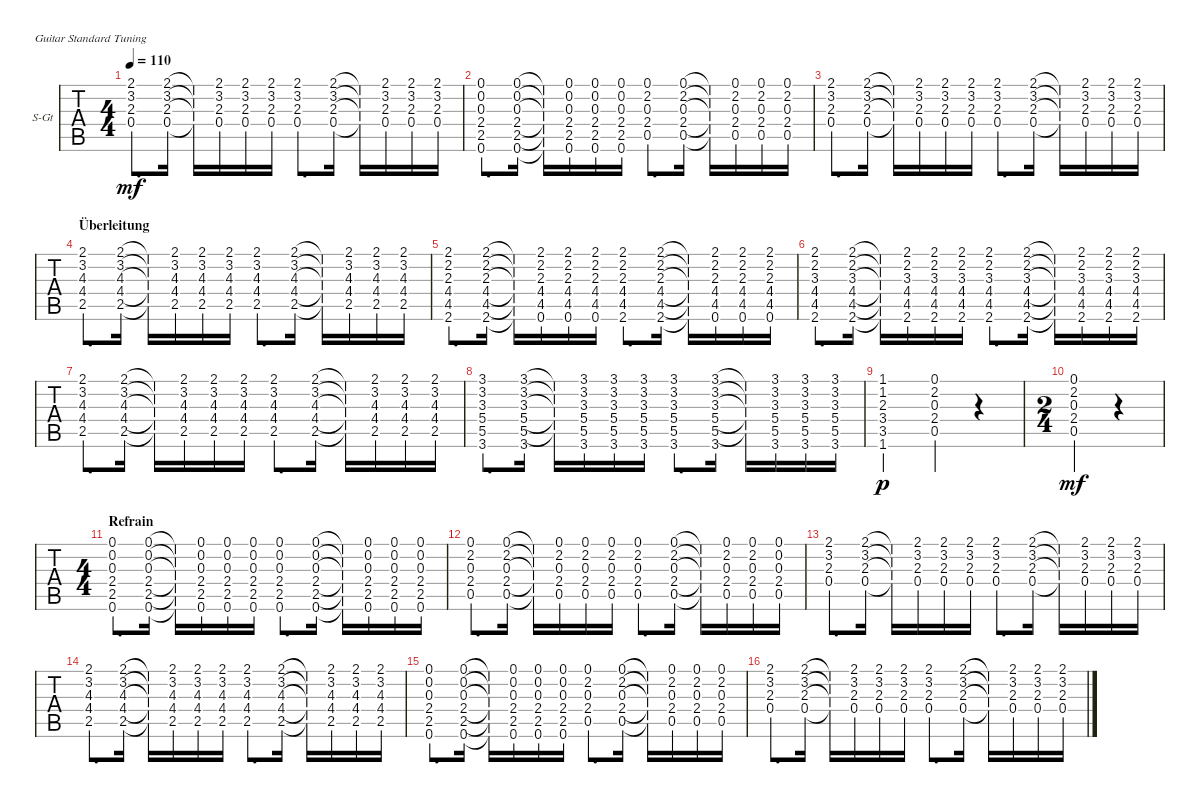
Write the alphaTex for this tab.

\bracketExtendMode groupsimilarinstruments
\firstSystemTrackNameOrientation horizontal
\otherSystemsTrackNameOrientation horizontal
\track ("Rhythm Guitar " "S-Gt") {instrument acousticguitarsteel}
\staff {tabs}
\tuning (E4 B3 G3 D3 A2 E2)
\ts (4 4)
\tempo 110
\clef g2
\ks c
(2.1 3.2 2.3 0.4).8{d dy mf} (2.1 3.2 2.3 0.4).16 (2.1{t} 3.2{t} 2.3{t} 0.4{t}).16 (2.1 3.2 2.3 0.4).16 (2.1 3.2 2.3 0.4).16 (2.1 3.2 2.3 0.4).16 (2.1 3.2 2.3 0.4).8{d} (2.1 3.2 2.3 0.4).16 (2.1{t} 3.2{t} 2.3{t} 0.4{t}).16 (2.1 3.2 2.3 0.4).16 (2.1 3.2 2.3 0.4).16 (2.1 3.2 2.3 0.4).16 |
(0.1 0.2 0.3 2.4 2.5 0.6).8{d} (0.1 0.2 0.3 2.4 2.5 0.6).16 (0.1{t} 0.2{t} 0.3{t} 2.4{t} 2.5{t} 0.6{t}).16 (0.1 0.2 0.3 2.4 2.5 0.6).16 (0.1 0.2 0.3 2.4 2.5 0.6).16 (0.1 0.2 0.3 2.4 2.5 0.6).16 (0.1 2.2 0.3 2.4 0.5).8{d} (0.1 2.2 0.3 2.4 0.5).16 (0.1{t} 2.2{t} 0.3{t} 2.4{t} 0.5{t}).16 (0.1 2.2 0.3 2.4 0.5).16 (0.1 2.2 0.3 2.4 0.5).16 (0.1 2.2 0.3 2.4 0.5).16 |
(2.1 3.2 2.3 0.4).8{d} (2.1 3.2 2.3 0.4).16 (2.1{t} 3.2{t} 2.3{t} 0.4{t}).16 (2.1 3.2 2.3 0.4).16 (2.1 3.2 2.3 0.4).16 (2.1 3.2 2.3 0.4).16 (2.1 3.2 2.3 0.4).8{d} (2.1 3.2 2.3 0.4).16 (2.1{t} 3.2{t} 2.3{t} 0.4{t}).16 (2.1 3.2 2.3 0.4).16 (2.1 3.2 2.3 0.4).16 (2.1 3.2 2.3 0.4).16 |
\section ("" "Überleitung")
(2.1 3.2 4.3 4.4 2.5).8{d} (2.1 3.2 4.3 4.4 2.5).16 (2.1{t} 3.2{t} 4.3{t} 4.4{t} 2.5{t}).16 (2.1 3.2 4.3 4.4 2.5).16 (2.1 3.2 4.3 4.4 2.5).16 (2.1 3.2 4.3 4.4 2.5).16 (2.1 3.2 4.3 4.4 2.5).8{d} (2.1 3.2 4.3 4.4 2.5).16 (2.1{t} 3.2{t} 4.3{t} 4.4{t} 2.5{t}).16 (2.1 3.2 4.3 4.4 2.5).16 (2.1 3.2 4.3 4.4 2.5).16 (2.1 3.2 4.3 4.4 2.5).16 |
(2.1 2.2 2.3 4.4 4.5 2.6).8{d} (2.1 2.2 2.3 4.4 4.5 2.6).16 (2.1{t} 2.2{t} 2.3{t} 4.4{t} 4.5{t} 2.6{t}).16 (2.1 2.2 2.3 4.4 4.5 0.6).16 (2.1 2.2 2.3 4.4 4.5 0.6).16 (2.1 2.2 2.3 4.4 4.5 0.6).16 (2.1 2.2 2.3 4.4 4.5 2.6).8{d} (2.1 2.2 2.3 4.4 4.5 2.6).16 (2.1{t} 2.2{t} 2.3{t} 4.4{t} 4.5{t} 2.6{t}).16 (2.1 2.2 2.3 4.4 4.5 0.6).16 (2.1 2.2 2.3 4.4 4.5 0.6).16 (2.1 2.2 2.3 4.4 4.5 0.6).16 |
(2.1 2.2 3.3 4.4 4.5 2.6).8{d} (2.1 2.2 3.3 4.4 4.5 2.6).16 (2.1{t} 2.2{t} 3.3{t} 4.4{t} 4.5{t} 2.6{t}).16 (2.1 2.2 3.3 4.4 4.5 2.6).16 (2.1 2.2 3.3 4.4 4.5 2.6).16 (2.1 2.2 3.3 4.4 4.5 2.6).16 (2.1 2.2 3.3 4.4 4.5 2.6).8{d} (2.1 2.2 3.3 4.4 4.5 2.6).16 (2.1{t} 2.2{t} 3.3{t} 4.4{t} 4.5{t} 2.6{t}).16 (2.1 2.2 3.3 4.4 4.5 2.6).16 (2.1 2.2 3.3 4.4 4.5 2.6).16 (2.1 2.2 3.3 4.4 4.5 2.6).16 |
(2.1 3.2 4.3 4.4 2.5).8{d} (2.1 3.2 4.3 4.4 2.5).16 (2.1{t} 3.2{t} 4.3{t} 4.4{t} 2.5{t}).16 (2.1 3.2 4.3 4.4 2.5).16 (2.1 3.2 4.3 4.4 2.5).16 (2.1 3.2 4.3 4.4 2.5).16 (2.1 3.2 4.3 4.4 2.5).8{d} (2.1 3.2 4.3 4.4 2.5).16 (2.1{t} 3.2{t} 4.3{t} 4.4{t} 2.5{t}).16 (2.1 3.2 4.3 4.4 2.5).16 (2.1 3.2 4.3 4.4 2.5).16 (2.1 3.2 4.3 4.4 2.5).16 |
(3.1 3.2 3.3 5.4 5.5 3.6).8{d} (3.1 3.2 3.3 5.4 5.5 3.6).16 (3.1{t} 3.2{t} 3.3{t} 5.4{t} 5.5{t}).16 (3.1 3.2 3.3 5.4 5.5 3.6).16 (3.1 3.2 3.3 5.4 5.5 3.6).16 (3.1 3.2 3.3 5.4 5.5 3.6).16 (3.1 3.2 3.3 5.4 5.5 3.6).8{d} (3.1 3.2 3.3 5.4 5.5 3.6).16 (3.1{t} 3.2{t} 3.3{t} 5.4{t} 5.5{t}).16 (3.1 3.2 3.3 5.4 5.5 3.6).16 (3.1 3.2 3.3 5.4 5.5 3.6).16 (3.1 3.2 3.3 5.4 5.5 3.6).16 |
(1.1{ac} 1.2{ac} 2.3{ac} 3.4{ac} 3.5{ac} 1.6{ac}).2{dy p} (0.1{ac} 2.2{ac} 0.3{ac} 2.4{ac} 0.5{ac}).4 r.4 |
\ts (2 4)
(0.1 2.2 0.3 2.4 0.5).4{dy mf} r.4 |
\ts (4 4)
\section ("" "Refrain")
(0.1 0.2 0.3 2.4 2.5 0.6).8{d} (0.1 0.2 0.3 2.4 2.5 0.6).16 (0.1{t} 0.2{t} 0.3{t} 2.4{t} 2.5{t} 0.6{t}).16 (0.1 0.2 0.3 2.4 2.5 0.6).16 (0.1 0.2 0.3 2.4 2.5 0.6).16 (0.1 0.2 0.3 2.4 2.5 0.6).16 (0.1 0.2 0.3 2.4 2.5 0.6).8{d} (0.1 0.2 0.3 2.4 2.5 0.6).16 (0.1{t} 0.2{t} 0.3{t} 2.4{t} 2.5{t} 0.6{t}).16 (0.1 0.2 0.3 2.4 2.5 0.6).16 (0.1 0.2 0.3 2.4 2.5 0.6).16 (0.1 0.2 0.3 2.4 2.5 0.6).16 |
(0.1 2.2 0.3 2.4 0.5).8{d} (0.1 2.2 0.3 2.4 0.5).16 (0.1{t} 2.2{t} 0.3{t} 2.4{t} 0.5{t}).16 (0.1 2.2 0.3 2.4 0.5).16 (0.1 2.2 0.3 2.4 0.5).16 (0.1 2.2 0.3 2.4 0.5).16 (0.1 2.2 0.3 2.4 0.5).8{d} (0.1 2.2 0.3 2.4 0.5).16 (0.1{t} 2.2{t} 0.3{t} 2.4{t} 0.5{t}).16 (0.1 2.2 0.3 2.4 0.5).16 (0.1 2.2 0.3 2.4 0.5).16 (0.1 0.2 0.3 2.4 0.5).16 |
(2.1 3.2 2.3 0.4).8{d} (2.1 3.2 2.3 0.4).16 (2.1{t} 3.2{t} 2.3{t} 0.4{t}).16 (2.1 3.2 2.3 0.4).16 (2.1 3.2 2.3 0.4).16 (2.1 3.2 2.3 0.4).16 (2.1 3.2 2.3 0.4).8{d} (2.1 3.2 2.3 0.4).16 (2.1{t} 3.2{t} 2.3{t} 0.4{t}).16 (2.1 3.2 2.3 0.4).16 (2.1 3.2 2.3 0.4).16 (2.1 3.2 2.3 0.4).16 |
(2.1 3.2 4.3 4.4 2.5).8{d} (2.1 3.2 4.3 4.4 2.5).16 (2.1{t} 3.2{t} 4.3{t} 4.4{t} 2.5{t}).16 (2.1 3.2 4.3 4.4 2.5).16 (2.1 3.2 4.3 4.4 2.5).16 (2.1 3.2 4.3 4.4 2.5).16 (2.1 3.2 4.3 4.4 2.5).8{d} (2.1 3.2 4.3 4.4 2.5).16 (2.1{t} 3.2{t} 4.3{t} 4.4{t} 2.5{t}).16 (2.1 3.2 4.3 4.4 2.5).16 (2.1 3.2 4.3 4.4 2.5).16 (2.1 3.2 4.3 4.4 2.5).16 |
(0.1 0.2 0.3 2.4 2.5 0.6).8{d} (0.1 0.2 0.3 2.4 2.5 0.6).16 (0.1{t} 0.2{t} 0.3{t} 2.4{t} 2.5{t} 0.6{t}).16 (0.1 0.2 0.3 2.4 2.5 0.6).16 (0.1 0.2 0.3 2.4 2.5 0.6).16 (0.1 0.2 0.3 2.4 2.5 0.6).16 (0.1 2.2 0.3 2.4 0.5).8{d} (0.1 2.2 0.3 2.4 0.5).16 (0.1{t} 2.2{t} 0.3{t} 2.4{t} 0.5{t}).16 (0.1 2.2 0.3 2.4 0.5).16 (0.1 2.2 0.3 2.4 0.5).16 (0.1 2.2 0.3 2.4 0.5).16 |
(2.1 3.2 2.3 0.4).8{d} (2.1 3.2 2.3 0.4).16 (2.1{t} 3.2{t} 2.3{t} 0.4{t}).16 (2.1 3.2 2.3 0.4).16 (2.1 3.2 2.3 0.4).16 (2.1 3.2 2.3 0.4).16 (2.1 3.2 2.3 0.4).8{d} (2.1 3.2 2.3 0.4).16 (2.1{t} 3.2{t} 2.3{t} 0.4{t}).16 (2.1 3.2 2.3 0.4).16 (2.1 3.2 2.3 0.4).16 (2.1 3.2 2.3 0.4).16
